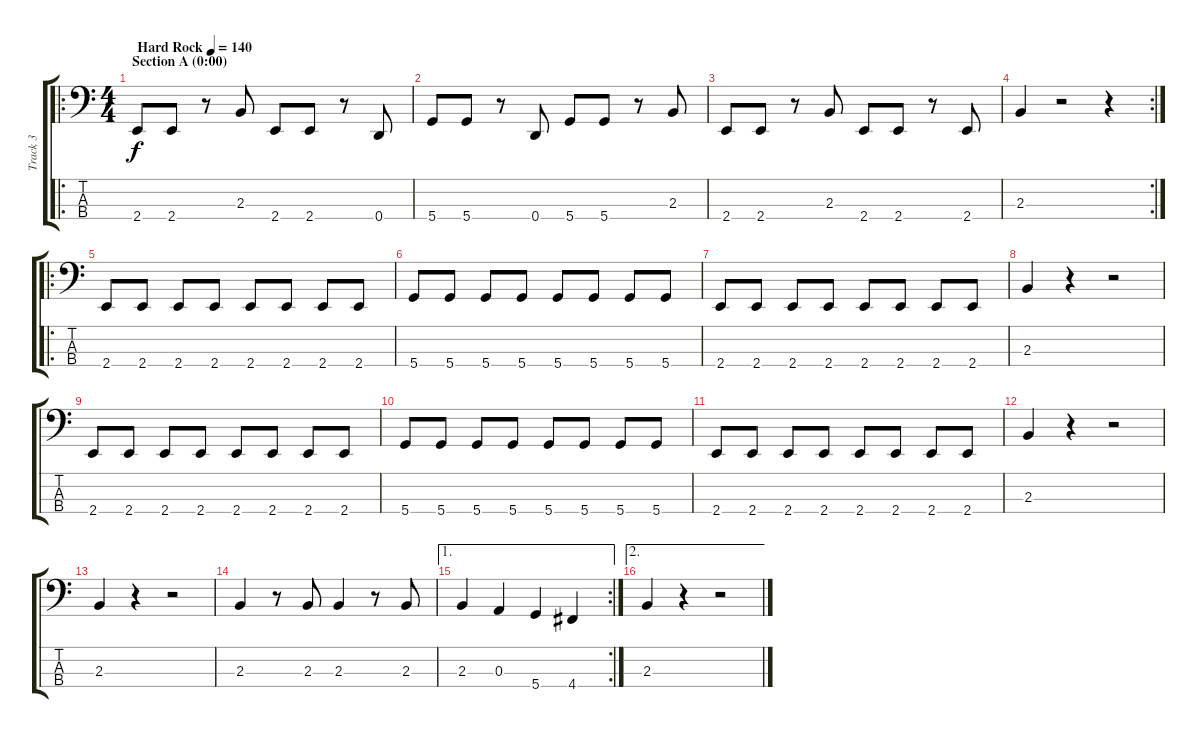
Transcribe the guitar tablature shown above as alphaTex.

\track ("Track 3" "Track 3") {instrument electricbassfinger}
\staff {score tabs}
\tuning (G2 D2 A1 D1) {hide}
\ro
\ts (4 4)
\section ("" "Section A (0:00)")
\tempo (140 "Hard Rock")
\clef f4
\ks c
2.4.8{dy f instrument electricbassfinger} 2.4.8 r.8 2.3.8 2.4.8 2.4.8 r.8 0.4.8 |
5.4.8 5.4.8 r.8 0.4.8 5.4.8 5.4.8 r.8 2.3.8 |
2.4.8 2.4.8 r.8 2.3.8 2.4.8 2.4.8 r.8 2.4.8 |
\rc 2
2.3.4 r.2 r.4 |
\ro
2.4.8 2.4.8 2.4.8 2.4.8 2.4.8 2.4.8 2.4.8 2.4.8 |
5.4.8 5.4.8 5.4.8 5.4.8 5.4.8 5.4.8 5.4.8 5.4.8 |
2.4.8 2.4.8 2.4.8 2.4.8 2.4.8 2.4.8 2.4.8 2.4.8 |
2.3.4 r.4 r.2 |
2.4.8 2.4.8 2.4.8 2.4.8 2.4.8 2.4.8 2.4.8 2.4.8 |
5.4.8 5.4.8 5.4.8 5.4.8 5.4.8 5.4.8 5.4.8 5.4.8 |
2.4.8 2.4.8 2.4.8 2.4.8 2.4.8 2.4.8 2.4.8 2.4.8 |
2.3.4 r.4 r.2 |
2.3.4 r.4 r.2 |
2.3.4 r.8 2.3.8 2.3.4 r.8 2.3.8 |
\ae 1
\rc 2
2.3.4 0.3.4 5.4.4 4.4.4 |
\ae 2
2.3.4 r.4 r.2
